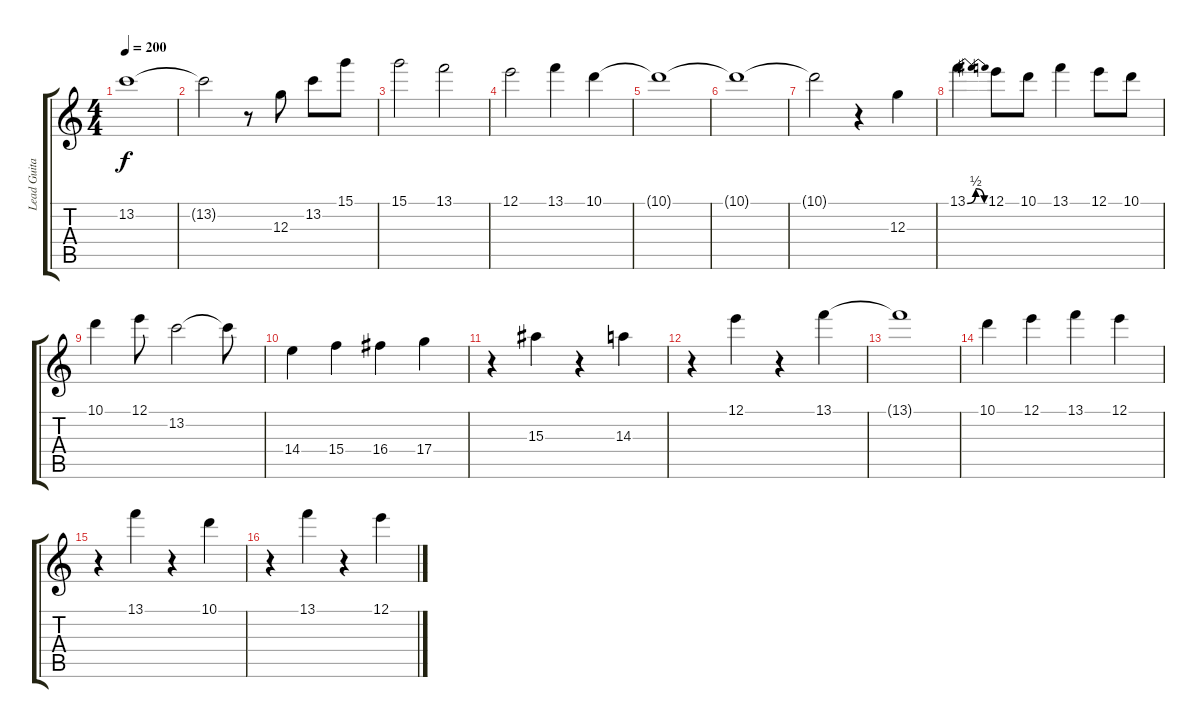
\track ("Lead Guitar" "Lead Guita") {instrument overdrivenguitar}
\staff {score tabs}
\tuning (E4 B3 G3 D3 A2 E2) {hide}
\ts (4 4)
\tempo 200
\clef g2
\ks c
13.2.1{dy f} |
13.2{t}.2 r.8 12.3.8 13.2.8 15.1.8 |
15.1.2 13.1.2 |
12.1.2 13.1.4 10.1.4 |
10.1{t}.1 |
10.1{t}.1 |
10.1{t}.2 r.4 12.3.4 |
13.1{be (bendrelease 0 0 30 2 30 2 60 0)}.4 12.1.8 10.1.8 13.1.4 12.1.8 10.1.8 |
10.1.4 12.1.8 13.2.2 13.2{t}.8 |
14.4.4 15.4.4 16.4.4 17.4.4 |
r.4 15.3.4 r.4 14.3.4 |
r.4 12.1.4 r.4 13.1.4 |
13.1{t}.1 |
10.1.4 12.1.4 13.1.4 12.1.4 |
r.4 13.1.4 r.4 10.1.4 |
r.4 13.1.4 r.4 12.1.4
